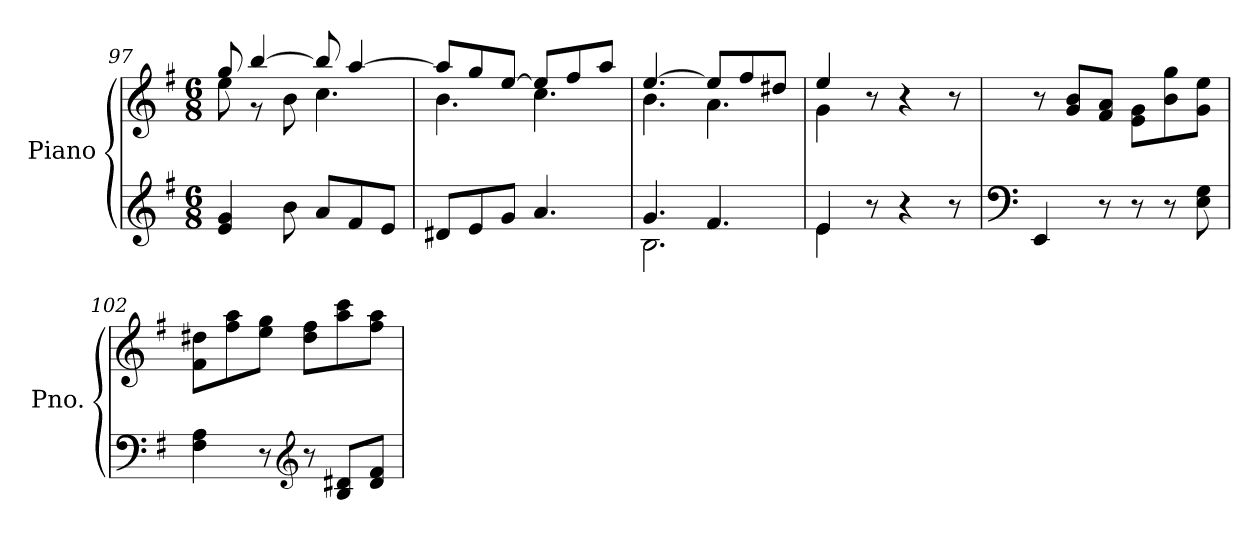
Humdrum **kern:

**kern	**kern
*part1	*part1
*staff2	*staff1
*I"Piano	*
*I'Pno.	*
*clefG2	*clefG2
*k[f#]	*k[f#]
*M6/8	*M6/8
=97	=97
*	*^
4e/ 4g/	8gg/	8ee\
.	[4bb/	8r
8b\	.	8b\
8a/L	8bb/]	4.cc\
8f#/	[4aa/	.
8e/J	.	.
=98	=98	=98
8d#X/L	8aa/L]	4.b\
8e/	8gg/	.
8g/J	[8ee/J	.
4.a/	8ee/L]	4.cc\
.	8ff#/	.
.	8aa/J	.
=99	=99	=99
*^	*	*
4.g/	2.B\	[4.ee/	4.b\
4.f#/	.	8ee/L]	4.a\
.	.	8ff#/	.
.	.	8dd#X/J	.
=100	=100	=100	=100
4e/	4e\	4ee/	4g\
8r	8ryy	8r	8ryy
4r	4ryy	4r	4ryy
8r	8ryy	8r	8ryy
*v	*v	*	*
*	*v	*v
=101	=101
*clefF4	*
4EE/	8r
.	8g/ 8b/L
8r	8f#/ 8a/J
8r	8e\ 8g\L
8r	8b\ 8gg\
8E\ 8G\	8g\ 8ee\J
!!LO:LB:g=z
=102	=102
4F#\ 4A\	8f#\ 8dd#X\L
.	8ff#\ 8aa\
8r	8ee\ 8gg\J
*clefG2	*
8r	8dd#\ 8ff#\L
8B/ 8d#X/L	8aa\ 8ccc\
8d#/ 8f#/J	8ff#\ 8aa\J
=	=
*-	*-
